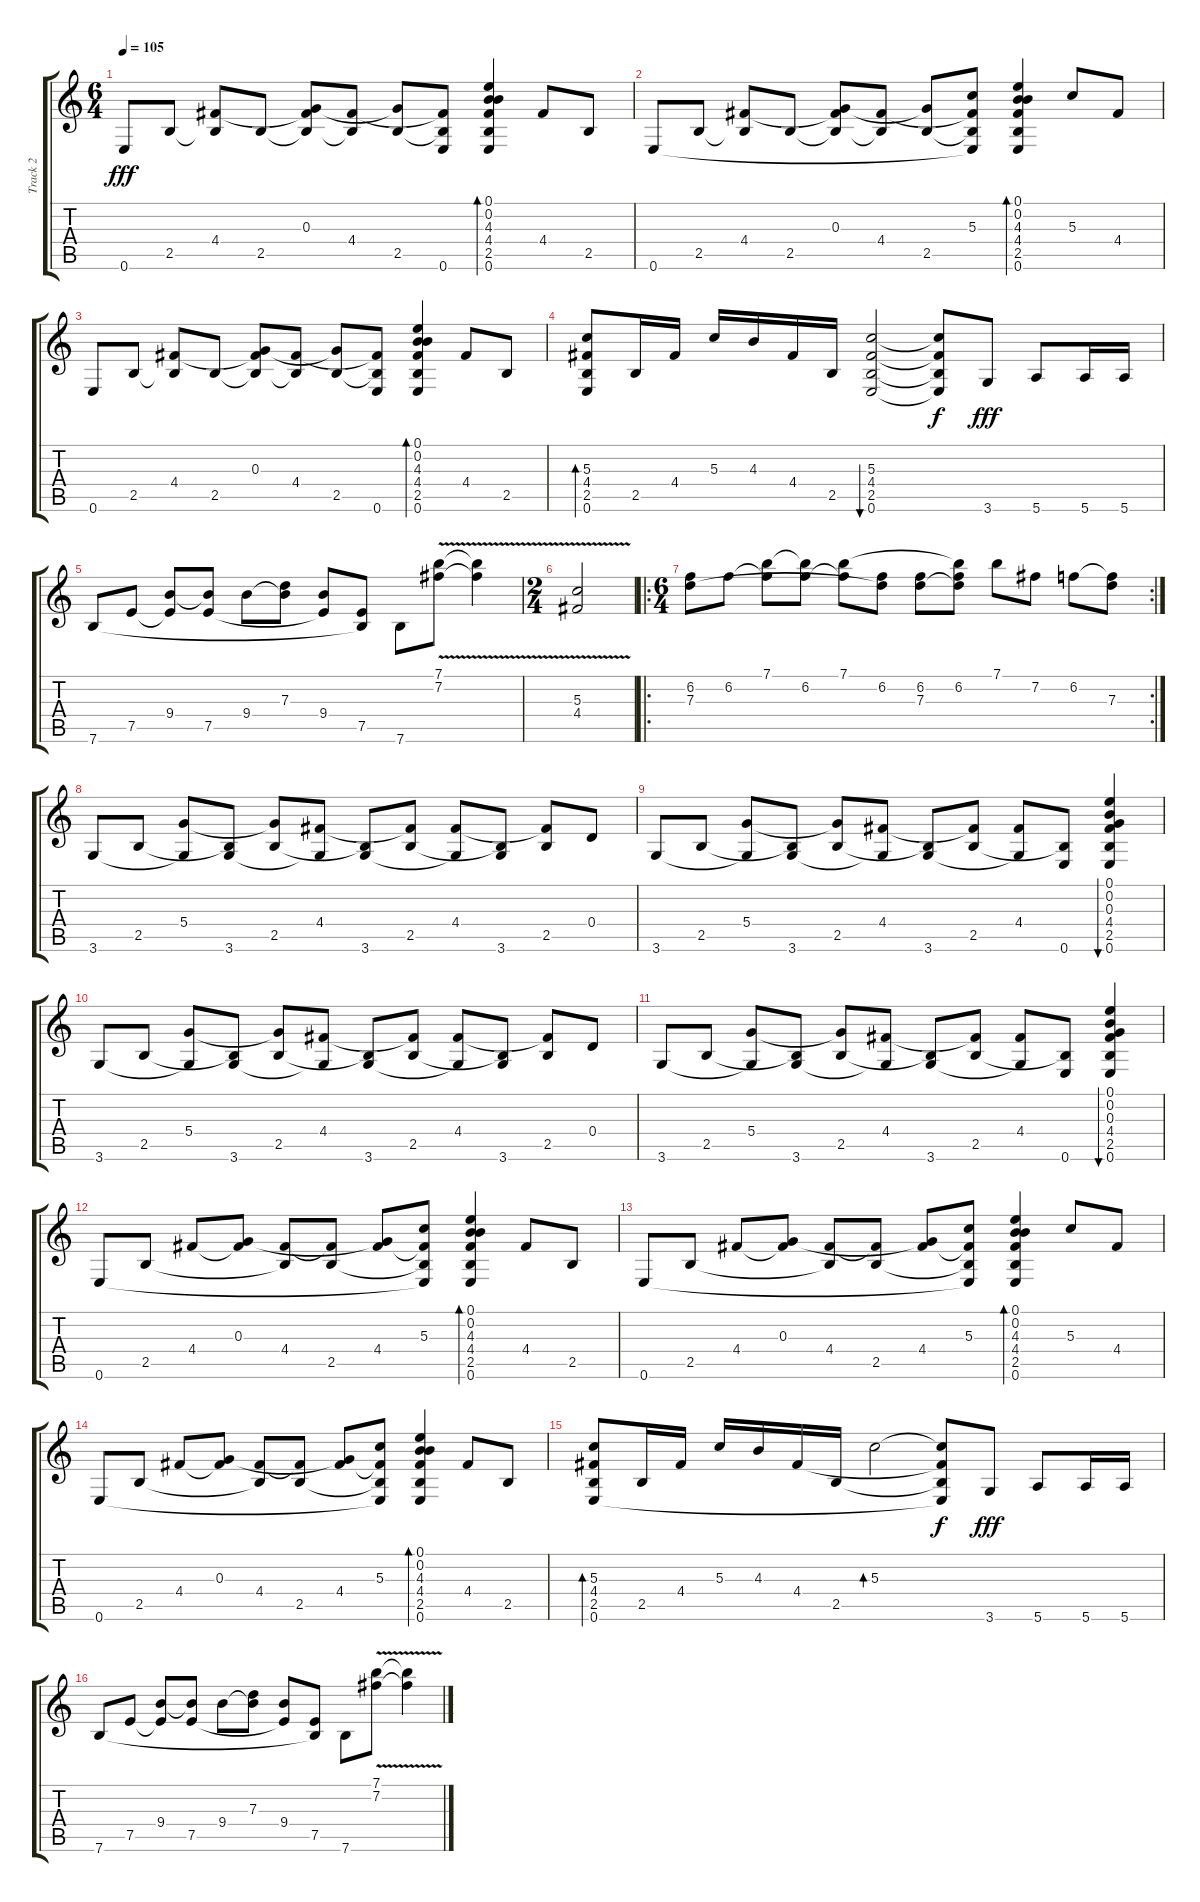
\track ("Track 2" "Track 2") {instrument acousticguitarsteel}
\staff {score tabs}
\tuning (E4 B3 G3 D3 A2 E2) {hide}
\ts (6 4)
\tempo 105
\clef g2
\ks c
0.6.8{dy fff} 2.5.8 (4.4 2.5{t}).8 2.5.8 (0.3 4.4{t} 2.5{t}).8 (4.4 2.5{t}).8 (0.3{t} 2.5).8 (4.4{t} 2.5{t} 0.6).8 (0.1 0.2 4.3 4.4 2.5 0.6).4{bd 480} 4.4.8 2.5.8 |
0.6.8 2.5.8 (4.4 2.5{t}).8 2.5.8 (0.3 4.4{t} 2.5{t}).8 (4.4 2.5{t}).8 (0.3{t} 2.5).8 (5.3 4.4{t} 2.5{t} 0.6{t}).8 (0.1 0.2 4.3 4.4 2.5 0.6).4{bd 480} 5.3.8 4.4.8 |
0.6.8 2.5.8 (4.4 2.5{t}).8 2.5.8 (0.3 4.4{t} 2.5{t}).8 (4.4 2.5{t}).8 (0.3{t} 2.5).8 (4.4{t} 2.5{t} 0.6).8 (0.1 0.2 4.3 4.4 2.5 0.6).4{bd 480} 4.4.8 2.5.8 |
(5.3 4.4 2.5 0.6).8{bd 480} 2.5.16 4.4.16 5.3.16 4.3.16 4.4.16 2.5.16 (5.3 4.4 2.5 0.6).2{bu 480} (5.3{t} 4.4{t} 2.5{t} 0.6{t}).8{dy f} 3.6.8{dy fff} 5.6.8 5.6.16 5.6.16 |
7.6.8 7.5.8 (9.4 7.5{t}).8 (9.4{t} 7.5).8 9.4.8 (7.3 9.4{t}).8 (9.4 7.5{t}).8 (7.5 7.6{t}).8 7.6.8 (7.1{v} 7.2{v}).8 (7.1{t} 7.2{t}).4 |
\ts (2 4)
(5.3{v} 4.4{v}).2 |
\ro
\rc 2
\ts (6 4)
(6.2 7.3).8 6.2.8 (7.1 6.2{t}).8 (7.1{t} 6.2).8 (7.1 6.2{t}).8 (6.2 7.3{t}).8 (6.2 7.3).8 (7.1{t} 6.2 7.3{t}).8 7.1.8 7.2.8 6.2.8 (6.2{t} 7.3).8 |
3.6.8 2.5.8 (5.4 3.6{t}).8 (2.5{t} 3.6).8 (5.4{t} 2.5).8 (4.4 3.6{t}).8 (2.5{t} 3.6).8 (4.4{t} 2.5).8 (4.4 3.6{t}).8 (2.5{t} 3.6).8 (4.4{t} 2.5).8 0.4.8 |
3.6.8 2.5.8 (5.4 3.6{t}).8 (2.5{t} 3.6).8 (5.4{t} 2.5).8 (4.4 3.6{t}).8 (2.5{t} 3.6).8 (4.4{t} 2.5).8 (4.4 3.6{t}).8 (2.5{t} 0.6).8 (0.1 0.2 0.3 4.4 2.5 0.6).4{bu 480} |
3.6.8 2.5.8 (5.4 3.6{t}).8 (2.5{t} 3.6).8 (5.4{t} 2.5).8 (4.4 3.6{t}).8 (2.5{t} 3.6).8 (4.4{t} 2.5).8 (4.4 3.6{t}).8 (2.5{t} 3.6).8 (4.4{t} 2.5).8 0.4.8 |
3.6.8 2.5.8 (5.4 3.6{t}).8 (2.5{t} 3.6).8 (5.4{t} 2.5).8 (4.4 3.6{t}).8 (2.5{t} 3.6).8 (4.4{t} 2.5).8 (4.4 3.6{t}).8 (2.5{t} 0.6).8 (0.1 0.2 0.3 4.4 2.5 0.6).4{bu 480} |
0.6.8 2.5.8 4.4.8 (0.3 4.4{t}).8 (4.4 2.5{t}).8 (4.4{t} 2.5).8 (0.3{t} 4.4).8 (5.3 4.4{t} 2.5{t} 0.6{t}).8 (0.1 0.2 4.3 4.4 2.5 0.6).4{bd 480} 4.4.8 2.5.8 |
0.6.8 2.5.8 4.4.8 (0.3 4.4{t}).8 (4.4 2.5{t}).8 (4.4{t} 2.5).8 (0.3{t} 4.4).8 (5.3 4.4{t} 2.5{t} 0.6{t}).8 (0.1 0.2 4.3 4.4 2.5 0.6).4{bd 480} 5.3.8 4.4.8 |
0.6.8 2.5.8 4.4.8 (0.3 4.4{t}).8 (4.4 2.5{t}).8 (4.4{t} 2.5).8 (0.3{t} 4.4).8 (5.3 4.4{t} 2.5{t} 0.6{t}).8 (0.1 0.2 4.3 4.4 2.5 0.6).4{bd 480} 4.4.8 2.5.8 |
(5.3 4.4 2.5 0.6).8{bd 480} 2.5.16 4.4.16 5.3.16 4.3.16 4.4.16 2.5.16 5.3.2{bd 480} (5.3{t} 4.4{t} 2.5{t} 0.6{t}).8{dy f} 3.6.8{dy fff} 5.6.8 5.6.16 5.6.16 |
7.6.8 7.5.8 (9.4 7.5{t}).8 (9.4{t} 7.5).8 9.4.8 (7.3 9.4{t}).8 (9.4 7.5{t}).8 (7.5 7.6{t}).8 7.6.8 (7.1{v} 7.2{v}).8 (7.1{t} 7.2{t}).4
